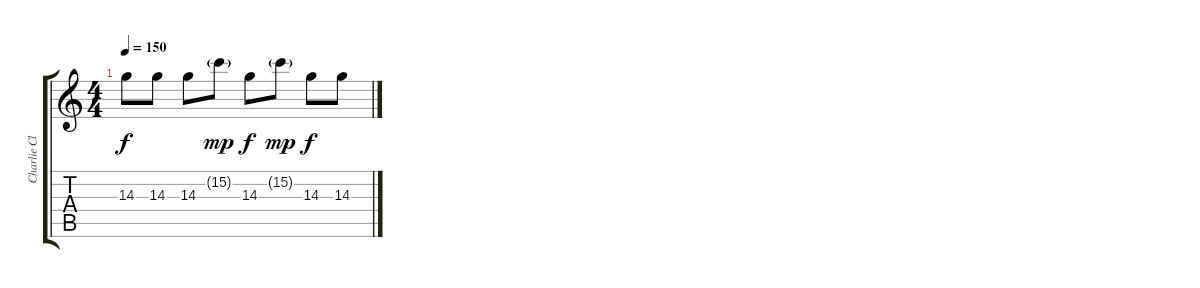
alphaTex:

\track ("Charlie Clean" "Charlie Cl") {instrument electricguitarclean}
\staff {score tabs}
\tuning (D4 A3 F3 C3 G2 C2) {hide}
\ts (4 4)
\tempo 150
\clef g2
\ks c
14.3.8{dy f} 14.3.8 14.3.8 15.2{g}.8{dy mp} 14.3.8{dy f} 15.2{g}.8{dy mp} 14.3.8{dy f} 14.3.8
